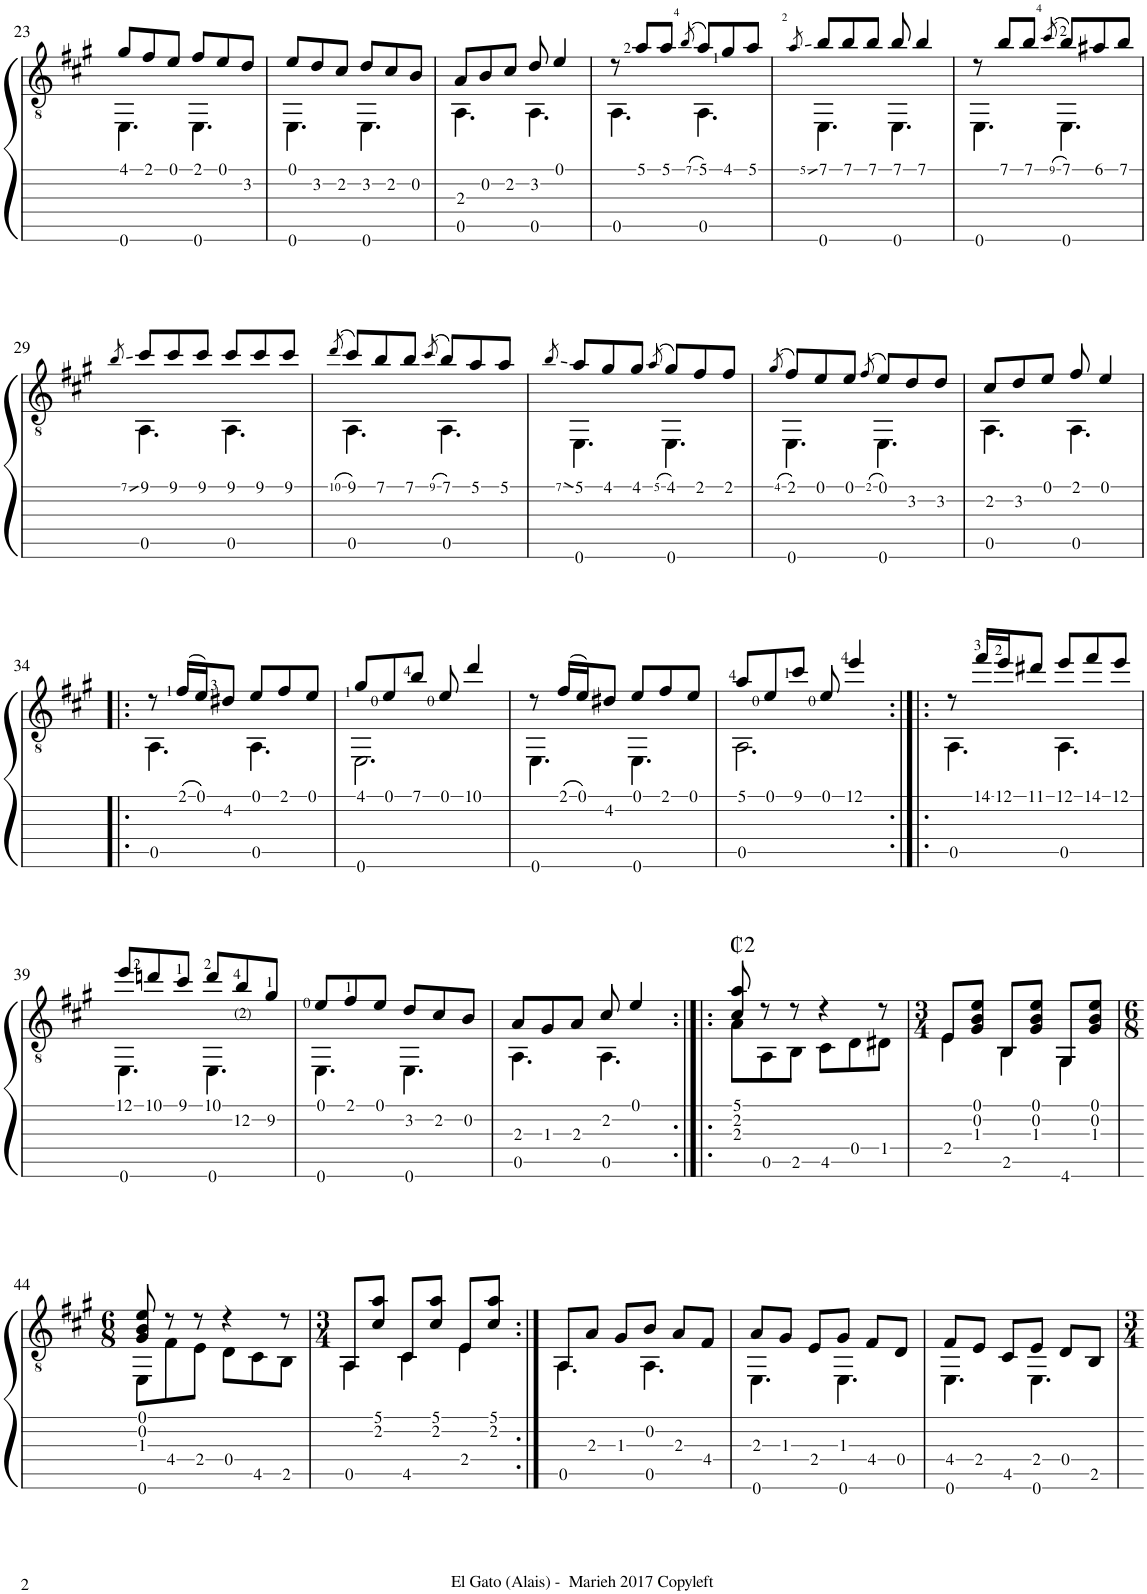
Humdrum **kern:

**kern	**kern
*part2	*part1
*staff2	*staff1
*I"Guitare classique [Tablature]	*I"Guitare classique
!!LO:PB:g=z
*	*clefGv2
*k[f#c#g#]	*k[f#c#g#]
*M6/8	*M6/8
=23	=23
*^	*^
8g#L	4.EE	8g#/L	4.EE\
8f#	.	8f#/	.
8eJ	.	8e/J	.
8f#L	4.EE	8f#/L	4.EE\
8e	.	8e/	.
8dJ	.	8d/J	.
=24	=24	=24	=24
8eL	4.EE	8e/L	4.EE\
8d	.	8d/	.
8c#J	.	8c#/J	.
8dL	4.EE	8d/L	4.EE\
8c#	.	8c#/	.
8BJ	.	8B/J	.
=25	=25	=25	=25
8AL	4.AA	8A/L	4.AA\
8B	.	8B/	.
8c#J	.	8c#/J	.
8d	4.AA	8d/	4.AA\
4e	.	4e/	.
=26	=26	=26	=26
8r	4.AA	8r	4.AA\
8aL	.	8a/L	.
8aJ	.	8a/J	.
(qb	.	(8qb/	.
8aL)	4.AA	8a/L)	4.AA\
8g#	.	8g#/	.
8aJ	.	8a/J	.
=27	=27	=27	=27
qa	.	8qa/	.
8bL	4.EE	8b/L	4.EE\
8b	.	8b/	.
8bJ	.	8b/J	.
8b	4.EE	8b/	4.EE\
4b	.	4b/	.
=28	=28	=28	=28
8r	4.EE	8r	4.EE\
8bL	.	8b/L	.
8bJ	.	8b/J	.
(qcc#	.	(8qcc#/	.
8bL)	4.EE	8b/L)	4.EE\
8a#X	.	8a#X/	.
8bJ	.	8b/J	.
!!LO:LB:g=z	!!
=29	=29	=29	=29
qb	.	8qb/	.
8cc#L	4.AA	8cc#/L	4.AA\
8cc#	.	8cc#/	.
8cc#J	.	8cc#/J	.
8cc#L	4.AA	8cc#/L	4.AA\
8cc#	.	8cc#/	.
8cc#J	.	8cc#/J	.
=30	=30	=30	=30
(qdd	.	(8qdd/	.
8cc#L)	4.AA	8cc#/L)	4.AA\
8b	.	8b/	.
8bJ	.	8b/J	.
(qcc#	.	(8qcc#/	.
8bL)	4.AA	8b/L)	4.AA\
8a	.	8a/	.
8aJ	.	8a/J	.
=31	=31	=31	=31
qb	.	8qb/	.
8aL	4.EE	8a/L	4.EE\
8g#	.	8g#/	.
8g#J	.	8g#/J	.
(qa	.	(8qa/	.
8g#L)	4.EE	8g#/L)	4.EE\
8f#	.	8f#/	.
8f#J	.	8f#/J	.
=32	=32	=32	=32
(qg#	.	(8qg#/	.
8f#L)	4.EE	8f#/L)	4.EE\
8e	.	8e/	.
8eJ	.	8e/J	.
(qf#	.	(8qf#/	.
8eL)	4.EE	8e/L)	4.EE\
8d	.	8d/	.
8dJ	.	8d/J	.
=33	=33	=33	=33
8c#L	4.AA	8c#/L	4.AA\
8d	.	8d/	.
8eJ	.	8e/J	.
8f#	4.AA	8f#/	4.AA\
4e	.	4e/	.
!!LO:LB:g=z	!!
=34!|:	=34!|:	=34!|:	=34!|:
8r	4.AA	8r	4.AA\
(16f#LL	.	(16f#/LL	.
16eJ)	.	16e/J)	.
8d#XJ	.	8d#X/J	.
8eL	4.AA	8e/L	4.AA\
8f#	.	8f#/	.
8eJ	.	8e/J	.
=35	=35	=35	=35
8g#L	2.EE	8g#/L	2.EE\
8e	.	8e/	.
8bJ	.	8b/J	.
8e	.	8e/	.
4dd	.	4dd/	.
=36	=36	=36	=36
8r	4.EE	8r	4.EE\
(16f#LL	.	(16f#/LL	.
16eJ)	.	16e/J)	.
8d#XJ	.	8d#X/J	.
8eL	4.EE	8e/L	4.EE\
8f#	.	8f#/	.
8eJ	.	8e/J	.
=37	=37	=37	=37
8aL	2.AA	8a/L	2.AA\
8e	.	8e/	.
8cc#J	.	8cc#/J	.
8e	.	8e/	.
4ee	.	4ee/	.
=38:|!|:	=38:|!|:	=38:|!|:	=38:|!|:
8r	4.AA	8r	4.AA\
16ff#LL	.	16ff#/LL	.
16eeJ	.	16ee/J	.
8dd#XJ	.	8dd#X/J	.
8eeL	4.AA	8ee/L	4.AA\
8ff#	.	8ff#/	.
8eeJ	.	8ee/J	.
!!LO:LB:g=z	!!
=39	=39	=39	=39
8eeL	4.EE	8ee/L	4.EE\
8ddn	.	8ddn/	.
8cc#J	.	8cc#/J	.
8ddL	4.EE	8dd/L	4.EE\
8b	.	8b/	.
8g#J	.	8g#/J	.
=40	=40	=40	=40
8eL	4.EE	8e/L	4.EE\
8f#	.	8f#/	.
8eJ	.	8e/J	.
8dL	4.EE	8d/L	4.EE\
8c#	.	8c#/	.
8BJ	.	8B/J	.
=41	=41	=41	=41
8AL	4.AA	8A/L	4.AA\
8G#	.	8G#/	.
8AJ	.	8A/J	.
8c#	4.AA	8c#/	4.AA\
4e	.	4e/	.
=42:|!|:	=42:|!|:	=42:|!|:	=42:|!|:
!	!	!LO:TX:a:t=₵2	!
8c# 8a	8AL	8c#/ 8a/	8A\L
8r	8AA	8r	8AA\
8r	8BBJ	8r	8BB\J
4r	8C#L	4r	8C#\L
.	8D	.	8D\
8r	8D#XJ	8r	8D#X\J
=43	=43	=43	=43
*M3/4	*	*M3/4	*
8r	4E	8E/L	4E\
8G# 8B 8e	.	8G#/ 8B/ 8e/J	.
8r	4BB	8BB/L	4BB\
8G# 8B 8e	.	8G#/ 8B/ 8e/J	.
8r	4GG#	8GG#/L	4GG#\
8G# 8B 8e	.	8G#/ 8B/ 8e/J	.
!!LO:LB:g=z	!!
=44	=44	=44	=44
*M6/8	*	*M6/8	*
8G# 8B 8e	8EEL	8G#/ 8B/ 8e/	8EE\L
8r	8F#	8r	8F#\
8r	8EJ	8r	8E\J
4r	8DL	4r	8D\L
.	8C#	.	8C#\
8r	8BBJ	8r	8BB\J
=45	=45	=45	=45
*M3/4	*	*M3/4	*
8r	4AA	8AA/L	4AA\
8c# 8a	.	8c#/ 8a/J	.
8r	4C#	8C#/L	4C#\
8c# 8a	.	8c#/ 8a/J	.
8r	4E	8E/L	4E\
8c# 8a	.	8c#/ 8a/J	.
=46:|!	=46:|!	=46:|!	=46:|!
8AAL	4.AA	8AA/L	4.AA\
8AJ	.	8A/J	.
8G#L	.	8G#/L	.
8BJ	4.AA	8B/J	4.AA\
8AL	.	8A/L	.
8F#J	.	8F#/J	.
=47	=47	=47	=47
8AL	4.EE	8A/L	4.EE\
8G#J	.	8G#/J	.
8EL	.	8E/L	.
8G#J	4.EE	8G#/J	4.EE\
8F#L	.	8F#/L	.
8DJ	.	8D/J	.
=48	=48	=48	=48
8F#L	4.EE	8F#/L	4.EE\
8EJ	.	8E/J	.
8C#L	.	8C#/L	.
8EJ	4.EE	8E/J	4.EE\
8DL	.	8D/L	.
8BBJ	.	8BB/J	.
*v	*v	*	*
*	*v	*v
=	=
*-	*-
